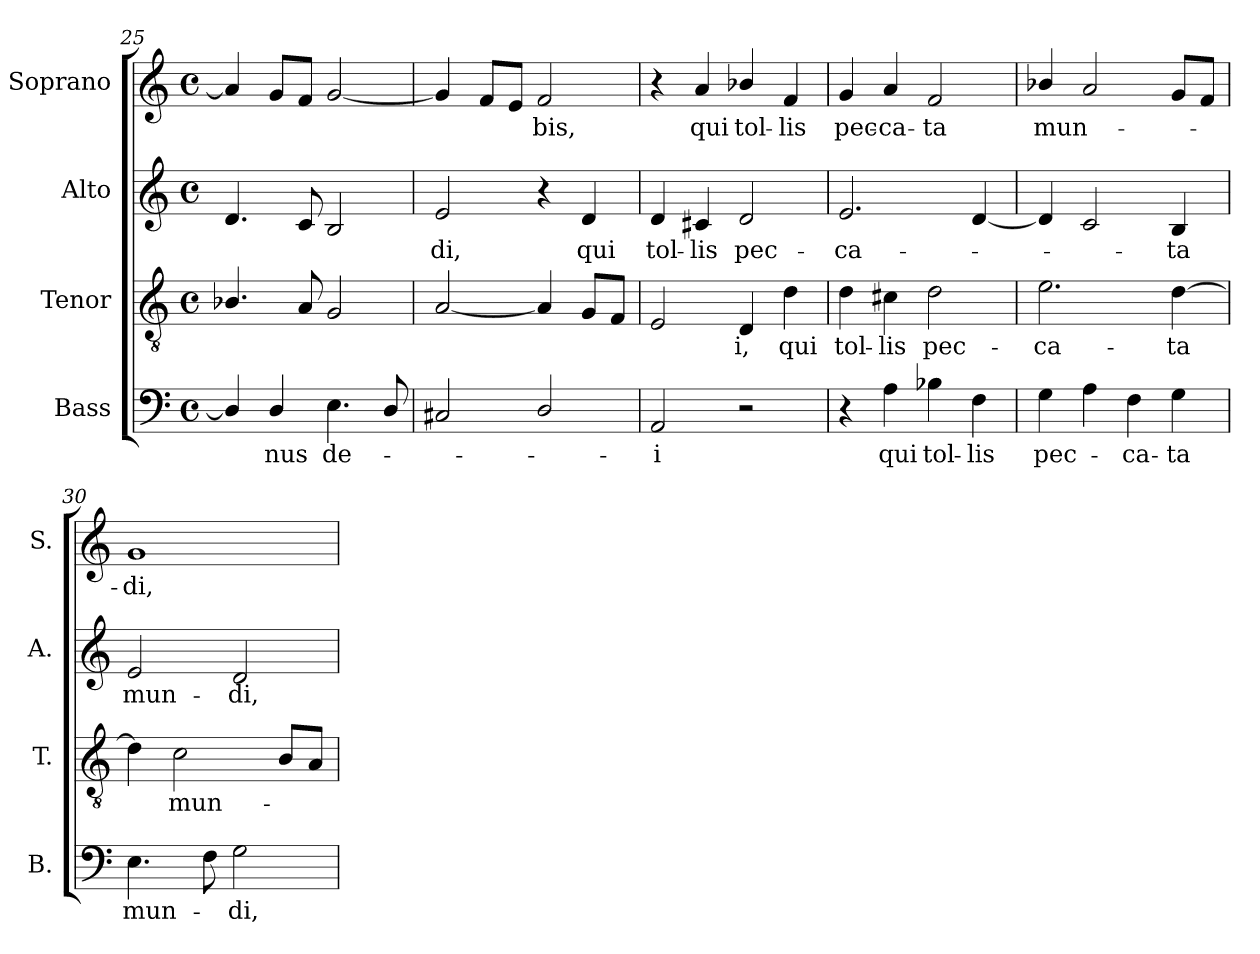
**kern	**text	**kern	**text	**kern	**text	**kern	**text
*part4	*part4	*part3	*part3	*part2	*part2	*part1	*part1
*staff4	*staff4	*staff3	*staff3	*staff2	*staff2	*staff1	*staff1
*I"Bass	*	*I"Tenor	*	*I"Alto	*	*I"Soprano	*
*I'B.	*	*I'T.	*	*I'A.	*	*I'S.	*
!!LO:LB:g=z
*clefF4	*	*clefGv2	*	*clefG2	*	*clefG2	*
*	*	*ITrd7c12	*	*	*	*	*
*k[]	*	*k[]	*	*k[]	*	*k[]	*
*C:	*	*C:	*	*C:	*	*C:	*
*M4/4	*	*M4/4	*	*M4/4	*	*M4/4	*
*met(c)	*	*met(c)	*	*met(c)	*	*met(c)	*
=25	=25	=25	=25	=25	=25	=25	=25
4Di/]	.	4.BB-Xi/	.	4.di/	.	4ai/]	.
!	!LO:LY:b:color=#000000	!	!	!	!	!	!
4Di/	-nus	.	.	.	.	8gi/L	.
.	.	8AAi/	.	8ci/	.	8fi/J	.
!	!LO:LY:b:color=#000000	!	!	!	!	!	!
4.Ei\	de-	2GGi/	.	2Bi/	.	[2gi/	.
8Di/	.	.	.	.	.	.	.
=26	=26	=26	=26	=26	=26	=26	=26
!	!	!	!	!	!LO:LY:b:color=#000000	!	!
2C#Xi/	.	[2AAi/	.	2ei/	-di,	4gi/]	.
.	.	.	.	.	.	8fi/L	.
.	.	.	.	.	.	8ei/J	.
!	!	!	!	!	!	!	!LO:LY:b:color=#000000
2Di/	.	4AAi/]	.	4r	.	2fi/	-bis,
!	!	!	!	!	!LO:LY:b:color=#000000	!	!
.	.	8GGi/L	.	4di/	qui	.	.
.	.	8FFi/J	.	.	.	.	.
=27	=27	=27	=27	=27	=27	=27	=27
!	!LO:LY:b:color=#000000	!	!	!	!	!	!
!	!	!	!	!	!LO:LY:b:color=#000000	!	!
2AAi/	-i	2EEi/	.	4di/	tol-	4r	.
!	!	!	!	!	!LO:LY:b:color=#000000	!	!
!	!	!	!	!	!	!	!LO:LY:b:color=#000000
.	.	.	.	4c#Xi/	-lis	4ai/	qui
!	!	!	!LO:LY:b:color=#000000	!	!	!	!
!	!	!	!	!	!LO:LY:b:color=#000000	!	!
!	!	!	!	!	!	!	!LO:LY:b:color=#000000
2r	.	4DDi/	-i,	2di/	pec-	4b-Xi/	tol-
!	!	!	!LO:LY:b:color=#000000	!	!	!	!
!	!	!	!	!	!	!	!LO:LY:b:color=#000000
.	.	4Di\	qui	.	.	4fi/	-lis
=28	=28	=28	=28	=28	=28	=28	=28
!	!	!	!LO:LY:b:color=#000000	!	!	!	!
!	!	!	!	!	!LO:LY:b:color=#000000	!	!
!	!	!	!	!	!	!	!LO:LY:b:color=#000000
4r	.	4Di\	tol-	2.ei/	-ca-	4gi/	pec-
!	!LO:LY:b:color=#000000	!	!	!	!	!	!
!	!	!	!LO:LY:b:color=#000000	!	!	!	!
!	!	!	!	!	!	!	!LO:LY:b:color=#000000
4Ai\	qui	4C#Xi\	-lis	.	.	4ai/	-ca-
!	!LO:LY:b:color=#000000	!	!	!	!	!	!
!	!	!	!LO:LY:b:color=#000000	!	!	!	!
!	!	!	!	!	!	!	!LO:LY:b:color=#000000
4B-Xi\	tol-	2Di\	pec-	.	.	2fi/	-ta
!	!LO:LY:b:color=#000000	!	!	!	!	!	!
4Fi\	-lis	.	.	[4di/	.	.	.
=29	=29	=29	=29	=29	=29	=29	=29
!	!LO:LY:b:color=#000000	!	!	!	!	!	!
!	!	!	!LO:LY:b:color=#000000	!	!	!	!
!	!	!	!	!	!	!	!LO:LY:b:color=#000000
4Gi\	pec-	2.Ei\	-ca-	4di/]	.	4b-Xi/	mun-
4Ai\	.	.	.	2ci/	.	2ai/	.
!	!LO:LY:b:color=#000000	!	!	!	!	!	!
4Fi\	-ca-	.	.	.	.	.	.
!	!LO:LY:b:color=#000000	!	!	!	!	!	!
!	!	!	!LO:LY:b:color=#000000	!	!	!	!
!	!	!	!	!	!LO:LY:b:color=#000000	!	!
4Gi\	-ta	[4Di\	-ta	4Bi/	-ta	8gi/L	.
.	.	.	.	.	.	8fi/J	.
=30	=30	=30	=30	=30	=30	=30	=30
!	!LO:LY:b:color=#000000	!	!	!	!	!	!
!	!	!	!	!	!LO:LY:b:color=#000000	!	!
!	!	!	!	!	!	!	!LO:LY:b:color=#000000
4.Ei\	mun-	4Di\]	.	2ei/	mun-	1gi	-di,
!	!	!	!LO:LY:b:color=#000000	!	!	!	!
.	.	2Ci\	mun-	.	.	.	.
8Fi\	.	.	.	.	.	.	.
!	!LO:LY:b:color=#000000	!	!	!	!	!	!
!	!	!	!	!	!LO:LY:b:color=#000000	!	!
2Gi\	-di,	.	.	2di/	-di,	.	.
.	.	8BBi/L	.	.	.	.	.
.	.	8AAi/J	.	.	.	.	.
=	=	=	=	=	=	=	=
*-	*-	*-	*-	*-	*-	*-	*-
